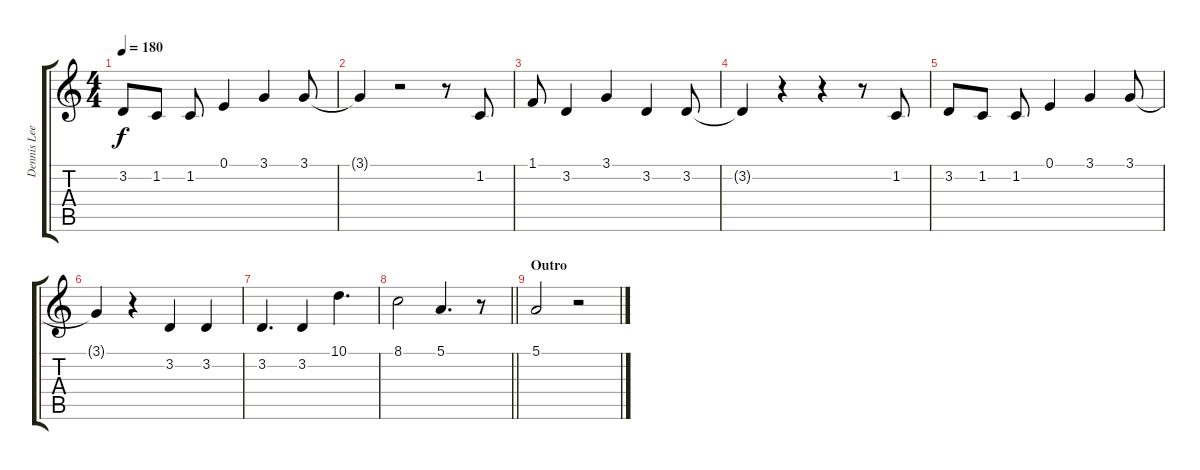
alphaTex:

\track ("Dennis Lee - Vocals" "Dennis Lee") {instrument altosax}
\staff {score tabs}
\tuning (E4 B3 G3 D3 A2 E2) {hide}
\ts (4 4)
\tempo 180
\clef g2
\ks c
3.2.8{dy f} 1.2.8 1.2.8 0.1.4 3.1.4 3.1.8 |
3.1{t}.4 r.2 r.8 1.2.8 |
1.1.8 3.2.4 3.1.4 3.2.4 3.2.8 |
3.2{t}.4 r.4 r.4 r.8 1.2.8 |
3.2.8 1.2.8 1.2.8 0.1.4 3.1.4 3.1.8 |
3.1{t}.4 r.4 3.2.4 3.2.4 |
3.2.4{d} 3.2.4 10.1.4{d} |
\barLineRight lightlight
8.1.2 5.1.4{d} r.8 |
\section ("" "Outro")
5.1.2 r.2
